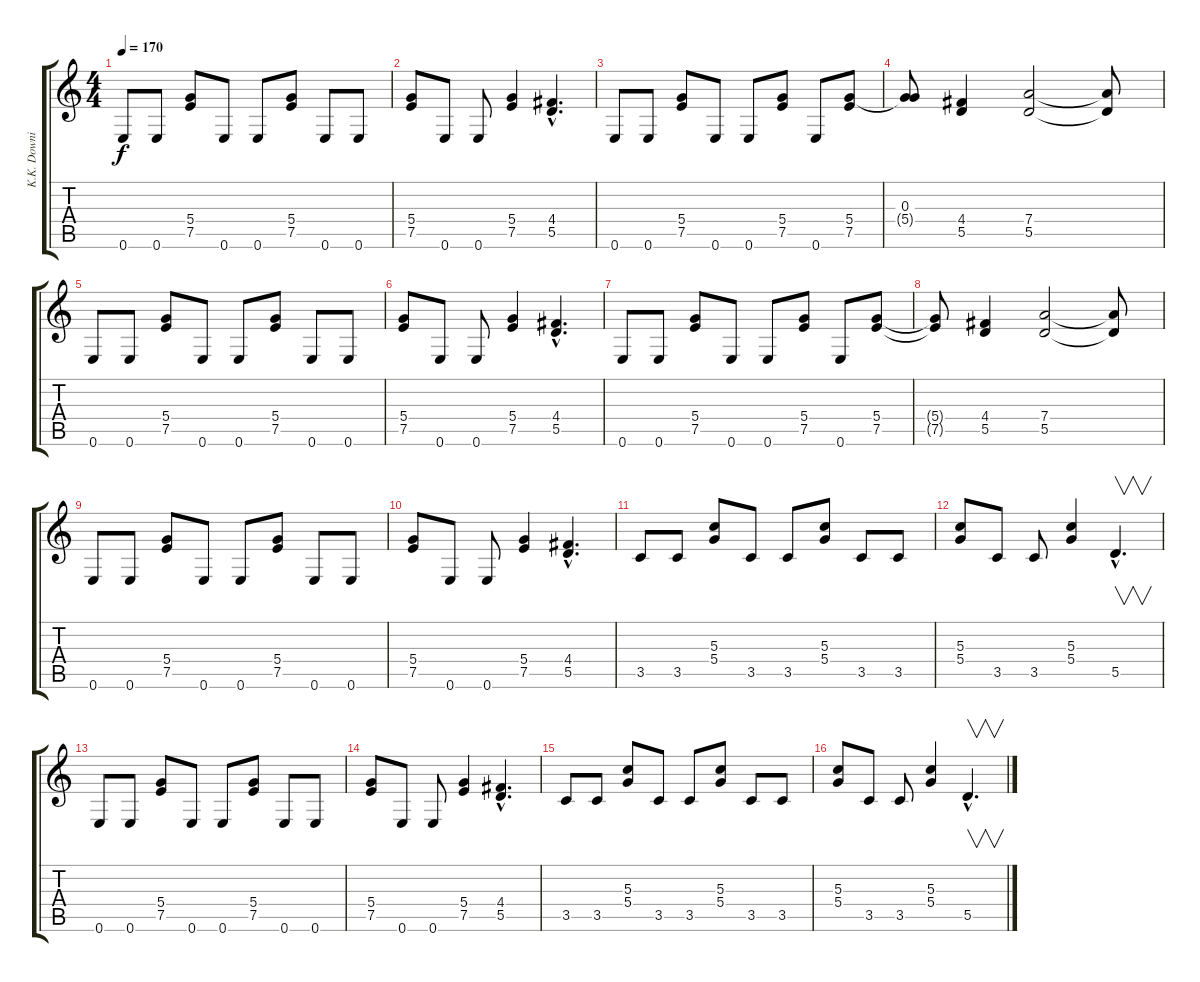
\track ("K.K. Downing" "K.K. Downi") {instrument distortionguitar}
\staff {score tabs}
\tuning (E4 B3 G3 D3 A2 E2) {hide}
\ts (4 4)
\tempo 170
\clef g2
\ks c
0.6.8{dy f} 0.6.8 (5.4 7.5).8 0.6.8 0.6.8 (5.4 7.5).8 0.6.8 0.6.8 |
(5.4 7.5).8 0.6.8 0.6.8 (5.4 7.5).4 (4.4{hac} 5.5{hac}).4{d} |
0.6.8 0.6.8 (5.4 7.5).8 0.6.8 0.6.8 (5.4 7.5).8 0.6.8 (5.4 7.5).8 |
(0.3 5.4{t}).8 (4.4 5.5).4 (7.4 5.5).2 (7.4{t} 5.5{t}).8 |
0.6.8 0.6.8 (5.4 7.5).8 0.6.8 0.6.8 (5.4 7.5).8 0.6.8 0.6.8 |
(5.4 7.5).8 0.6.8 0.6.8 (5.4 7.5).4 (4.4{hac} 5.5{hac}).4{d} |
0.6.8 0.6.8 (5.4 7.5).8 0.6.8 0.6.8 (5.4 7.5).8 0.6.8 (5.4 7.5).8 |
(5.4{t} 7.5{t}).8 (4.4 5.5).4 (7.4 5.5).2 (7.4{t} 5.5{t}).8 |
0.6.8 0.6.8 (5.4 7.5).8 0.6.8 0.6.8 (5.4 7.5).8 0.6.8 0.6.8 |
(5.4 7.5).8 0.6.8 0.6.8 (5.4 7.5).4 (4.4{hac} 5.5{hac}).4{d} |
3.5.8 3.5.8 (5.3 5.4).8 3.5.8 3.5.8 (5.3 5.4).8 3.5.8 3.5.8 |
(5.3 5.4).8 3.5.8 3.5.8 (5.3 5.4).4 5.5{hac}.4{v d} |
0.6.8 0.6.8 (5.4 7.5).8 0.6.8 0.6.8 (5.4 7.5).8 0.6.8 0.6.8 |
(5.4 7.5).8 0.6.8 0.6.8 (5.4 7.5).4 (4.4{hac} 5.5{hac}).4{d} |
3.5.8 3.5.8 (5.3 5.4).8 3.5.8 3.5.8 (5.3 5.4).8 3.5.8 3.5.8 |
(5.3 5.4).8 3.5.8 3.5.8 (5.3 5.4).4 5.5{hac}.4{v d}
